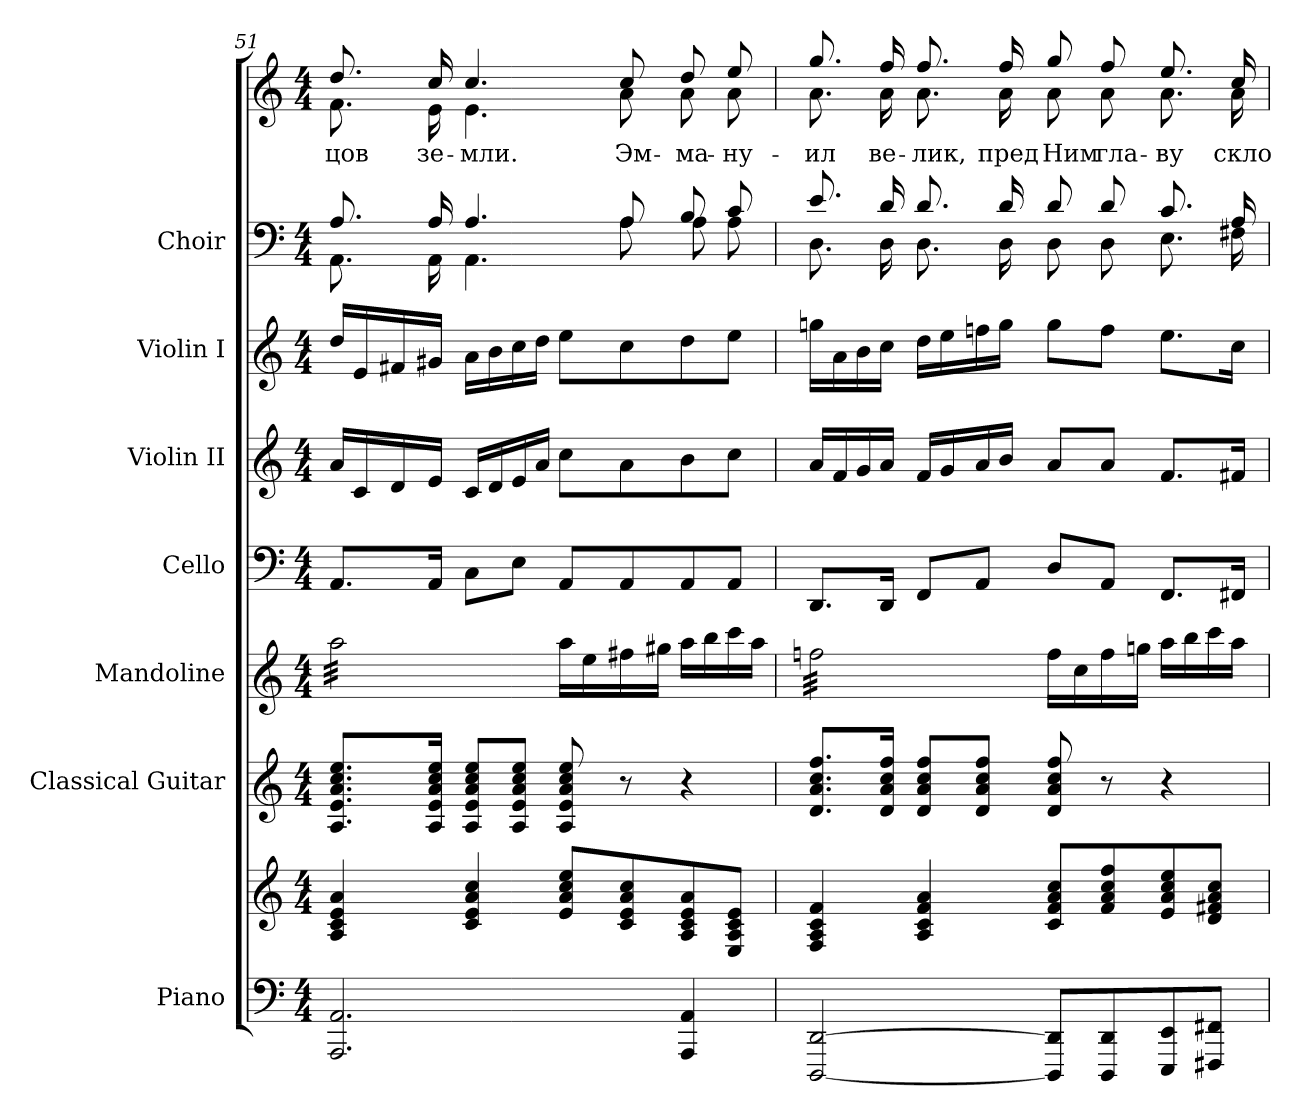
**kern	**kern	**kern	**kern	**kern	**kern	**kern	**kern	**kern	**text
*part7	*part7	*part6	*part5	*part4	*part3	*part2	*part1	*part1	*part1
*staff9	*staff8	*staff7	*staff6	*staff5	*staff4	*staff3	*staff2	*staff1	*staff1
*I"Piano	*	*I"Classical Guitar	*I"Mandoline	*I"Cello	*I"Violin II	*I"Violin I	*I"Choir	*	*
!!LO:PB:g=z
*clefF4	*clefG2	*clefG2	*clefG2	*clefF4	*clefG2	*clefG2	*clefF4	*clefG2	*
*	*	*ITrd7c12	*	*	*	*	*	*	*
*k[]	*k[]	*k[]	*k[]	*k[]	*k[]	*k[]	*k[]	*k[]	*
*C:	*C:	*C:	*C:	*C:	*C:	*C:	*C:	*C:	*
*M4/4	*M4/4	*M4/4	*M4/4	*M4/4	*M4/4	*M4/4	*M4/4	*M4/4	*
=51	=51	=51	=51	=51	=51	=51	=51	=51	=51
*	*	*	*	*	*	*	*^	*	*
!	!	!	!	!	!	!	!	!	!	!LO:LY:b:color=#000000
*	*	*	*	*	*	*	*	*	*^	*
*	*	*	*tremolo	*	*	*	*	*	*	*	*
2.AAAi/ 2.AAi	4Ai/ 4ci 4ei 4ai	8.AAi/ 8.Ei 8.Ai 8.ci 8.eiL	32aai\LLL	8.AAi/L	16ai/LL	16ddi/LL	8.Ai/	8.AAi\	8.ddi/	8.fi\	-цов
.	.	.	32aai\	.	.	.	.	.	.	.	.
.	.	.	32aai\	.	16ci/	16ei/	.	.	.	.	.
.	.	.	32aai\	.	.	.	.	.	.	.	.
.	.	.	32aai\	.	16di/	16f#Xi/	.	.	.	.	.
.	.	.	32aai\	.	.	.	.	.	.	.	.
!	!	!	!	!	!	!	!	!	!	!	!LO:LY:b:color=#000000
.	.	16AAi/ 16Ei 16Ai 16ci 16eiJk	32aai\	16AAi/Jk	16ei/JJ	16g#Xi/JJ	16Ai/	16AAi\	16cci/	16ei\	зе-
.	.	.	32aai\	.	.	.	.	.	.	.	.
!	!	!	!	!	!	!	!	!	!	!	!LO:LY:b:color=#000000
.	4ci/ 4ei 4ai 4cci	8AAi/ 8Ei 8Ai 8ci 8eiL	32aai\	8Ci\L	16ci/LL	16ai\LL	4.Ai/	4.AAi\	4.cci/	4.ei\	-мли.
.	.	.	32aai\	.	.	.	.	.	.	.	.
.	.	.	32aai\	.	16di/	16bi\	.	.	.	.	.
.	.	.	32aai\	.	.	.	.	.	.	.	.
.	.	8AAi/ 8Ei 8Ai 8ci 8eiJ	32aai\	8Ei\J	16ei/	16cci\	.	.	.	.	.
.	.	.	32aai\	.	.	.	.	.	.	.	.
.	.	.	32aai\	.	16ai/JJ	16ddi\JJ	.	.	.	.	.
.	.	.	32aai\JJJ	.	.	.	.	.	.	.	.
*	*	*	*Xtremolo	*	*	*	*	*	*	*	*
.	8ei/ 8ai 8cci 8eeiL	8AAi/ 8Ei 8Ai 8ci 8ei	16aai\LL	8AAi/L	8cci\L	8eei\L	.	.	.	.	.
.	.	.	16eei\	.	.	.	.	.	.	.	.
!	!	!	!	!	!	!	!	!	!	!	!LO:LY:b:color=#000000
.	8ci/ 8ei 8ai 8cci	8r	16ff#Xi\	8AAi/	8ai\	8cci\	8Ai/	8Ai\	8cci/	8ai\	Эм-
.	.	.	16gg#Xi\JJ	.	.	.	.	.	.	.	.
!	!	!	!	!	!	!	!	!	!	!	!LO:LY:b:color=#000000
4AAAi/ 4AAi	8Ai/ 8ci 8ei 8ai	4r	16aai\LL	8AAi/	8bi\	8ddi\	8Bi/	8Ai\	8ddi/	8ai\	-ма-
.	.	.	16bbi\	.	.	.	.	.	.	.	.
!	!	!	!	!	!	!	!	!	!	!	!LO:LY:b:color=#000000
.	8Ei/ 8Ai 8ci 8eiJ	.	16ccci\	8AAi/J	8cci\J	8eei\J	8ci/	8Ai\	8eei/	8ai\	-ну-
.	.	.	16aai\JJ	.	.	.	.	.	.	.	.
=52	=52	=52	=52	=52	=52	=52	=52	=52	=52	=52	=52
!	!	!	!	!	!	!	!	!	!	!	!LO:LY:b:color=#000000
*	*	*	*tremolo	*	*	*	*	*	*	*	*
[2DDDi/ [2DDi	4Fi/ 4Ai 4ci 4fi	8.Di/ 8.Ai 8.ci 8.fiL	32ffni\LLL	8.DDi/L	16ai/LL	16ggni\LL	8.ei/	8.Di\	8.ggi/	8.ai\	-ил
.	.	.	32ffni\	.	.	.	.	.	.	.	.
.	.	.	32ffni\	.	16fi/	16ai\	.	.	.	.	.
.	.	.	32ffni\	.	.	.	.	.	.	.	.
.	.	.	32ffni\	.	16gi/	16bi\	.	.	.	.	.
.	.	.	32ffni\	.	.	.	.	.	.	.	.
!	!	!	!	!	!	!	!	!	!	!	!LO:LY:b:color=#000000
.	.	16Di/ 16Ai 16ci 16fiJk	32ffni\	16DDi/Jk	16ai/JJ	16cci\JJ	16di/	16Di\	16ffi/	16ai\	ве-
.	.	.	32ffni\	.	.	.	.	.	.	.	.
!	!	!	!	!	!	!	!	!	!	!	!LO:LY:b:color=#000000
.	4Ai/ 4ci 4fi 4ai	8Di/ 8Ai 8ci 8fiL	32ffni\	8FFi/L	16fi/LL	16ddi\LL	8.di/	8.Di\	8.ffi/	8.ai\	-лик,
.	.	.	32ffni\	.	.	.	.	.	.	.	.
.	.	.	32ffni\	.	16gi/	16eei\	.	.	.	.	.
.	.	.	32ffni\	.	.	.	.	.	.	.	.
.	.	8Di/ 8Ai 8ci 8fiJ	32ffni\	8AAi/J	16ai/	16ffni\	.	.	.	.	.
.	.	.	32ffni\	.	.	.	.	.	.	.	.
!	!	!	!	!	!	!	!	!	!	!	!LO:LY:b:color=#000000
.	.	.	32ffni\	.	16bi/JJ	16ggi\JJ	16di/	16Di\	16ffi/	16ai\	пред
.	.	.	32ffni\JJJ	.	.	.	.	.	.	.	.
*	*	*	*Xtremolo	*	*	*	*	*	*	*	*
!	!	!	!	!	!	!	!	!	!	!	!LO:LY:b:color=#000000
8DDDi/] 8DDi]L	8ci/ 8fi 8ai 8cciL	8Di/ 8Ai 8ci 8fi	16ffi\LL	8Di/L	8ai/L	8ggi\L	8di/	8Di\	8ggi/	8ai\	Ним
.	.	.	16cci\	.	.	.	.	.	.	.	.
!	!	!	!	!	!	!	!	!	!	!	!LO:LY:b:color=#000000
8DDDi/ 8DDi	8fi/ 8ai 8cci 8ffi	8r	16ffi\	8AAi/J	8ai/J	8ffi\J	8di/	8Di\	8ffi/	8ai\	гла-
.	.	.	16ggni\JJ	.	.	.	.	.	.	.	.
!	!	!	!	!	!	!	!	!	!	!	!LO:LY:b:color=#000000
8EEEi/ 8EEi	8ei/ 8ai 8cci 8eei	4r	16aai\LL	8.FFi/L	8.fi/L	8.eei\L	8.ci/	8.Ei\	8.eei/	8.ai\	-ву
.	.	.	16bbi\	.	.	.	.	.	.	.	.
8FFF#Xi/ 8FF#XiJ	8di/ 8f#Xi 8ai 8cciJ	.	16ccci\	.	.	.	.	.	.	.	.
!	!	!	!	!	!	!	!	!	!	!	!LO:LY:b:color=#000000
.	.	.	16aai\JJ	16FF#Xi/Jk	16f#Xi/Jk	16cci\Jk	16Ai/	16F#Xi\	16cci/	16ai\	скло-
*	*	*	*	*	*	*	*v	*v	*	*	*
*	*	*	*	*	*	*	*	*v	*v	*
=	=	=	=	=	=	=	=	=	=
*-	*-	*-	*-	*-	*-	*-	*-	*-	*-
